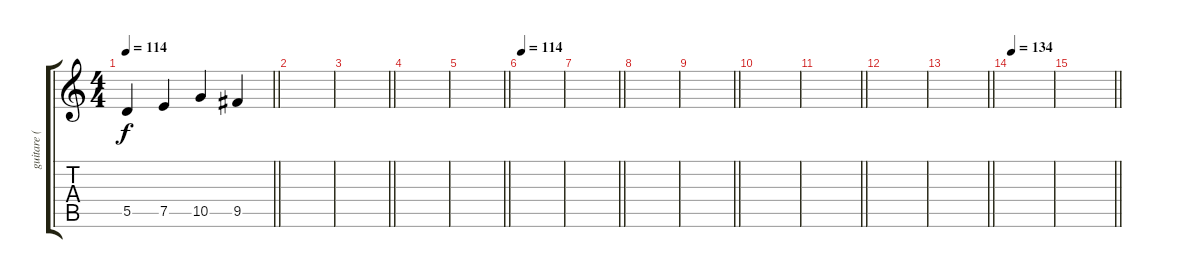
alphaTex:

\track ("guitare ( Marie-Eve ) " "guitare ( ") {instrument overdrivenguitar}
\staff {score tabs}
\tuning (E4 B3 G3 D3 A2 E2) {hide}
\ts (4 4)
\tempo 114
\clef g2
\barLineRight lightlight
\ks c
5.5.4{dy f} 7.5.4 10.5.4 9.5.4 |
|
\barLineRight lightlight
|
|
\barLineRight lightlight
|
\tempo 114
|
\barLineRight lightlight
|
|
\barLineRight lightlight
|
|
\barLineRight lightlight
|
|
\barLineRight lightlight
|
\tempo 134
|
\barLineRight lightlight
